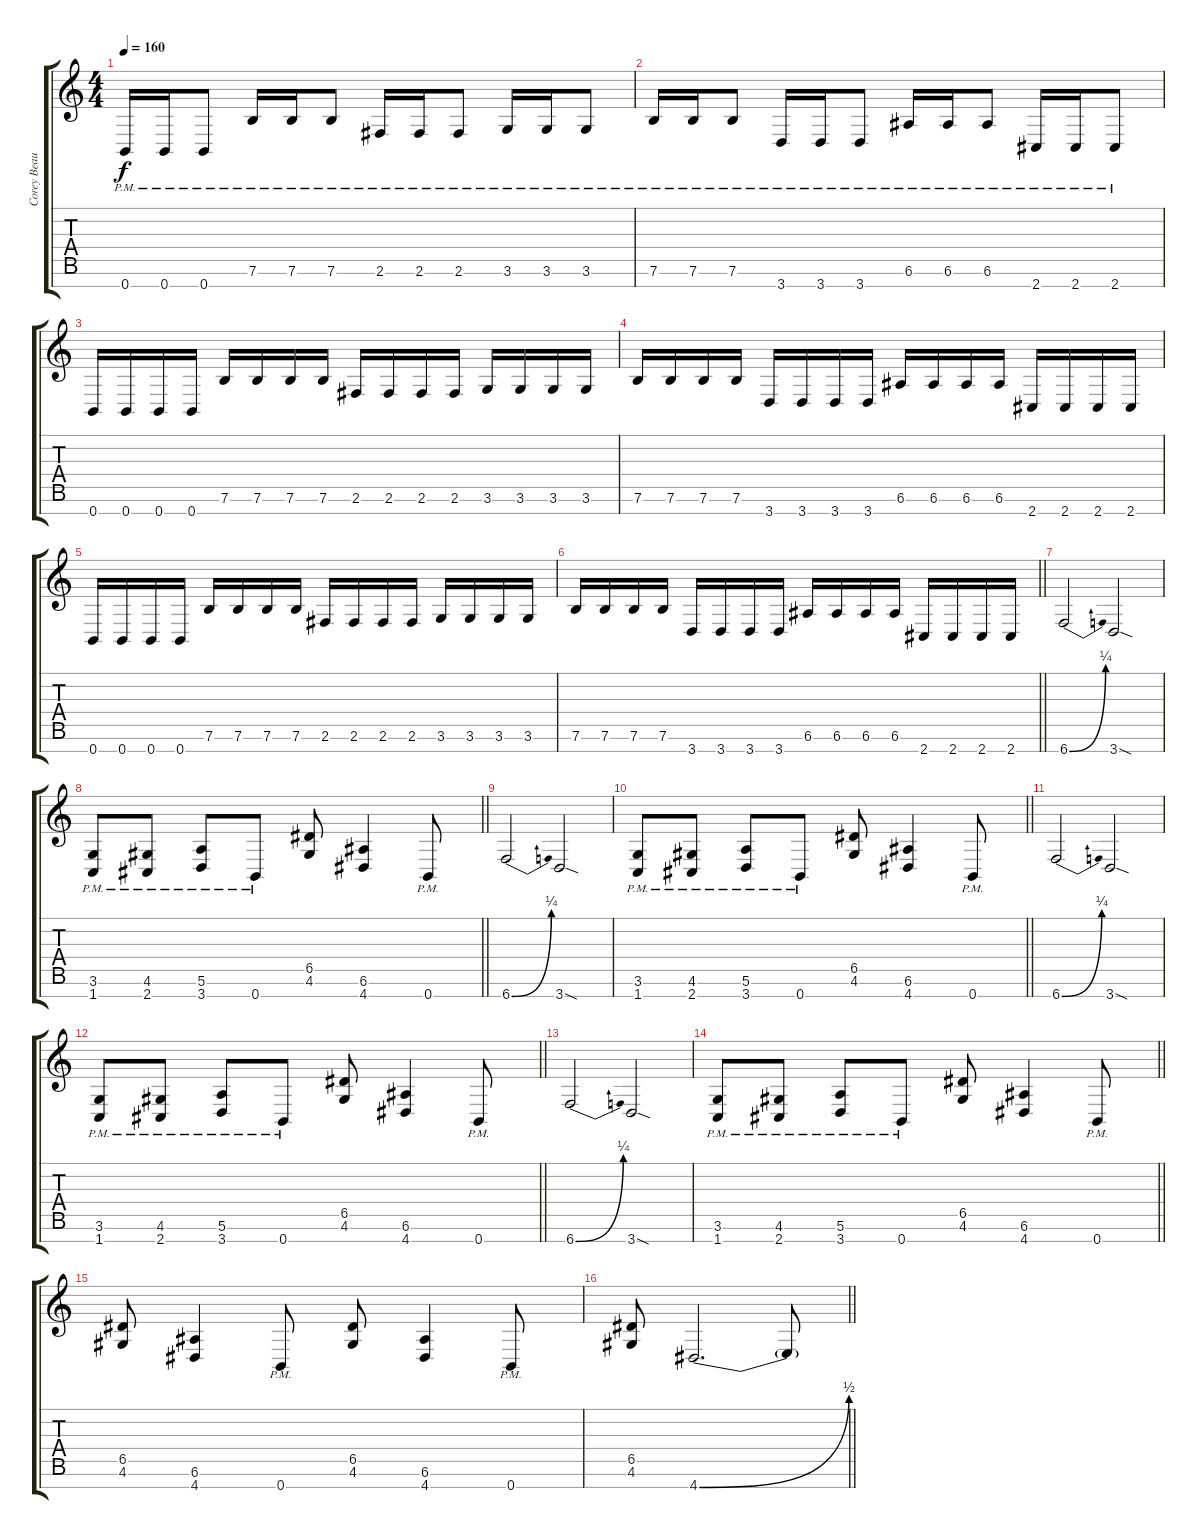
\track ("Corey Beaulieu" "Corey Beau") {instrument distortionguitar}
\staff {score tabs}
\tuning (E4 B3 G3 D3 A2 E2 B1) {hide}
\ts (4 4)
\tempo 160
\clef g2
\ks c
0.7{pm}.16{dy f} 0.7{pm}.16 0.7{pm}.8 7.6{pm}.16 7.6{pm}.16 7.6{pm}.8 2.6{pm}.16 2.6{pm}.16 2.6{pm}.8 3.6{pm}.16 3.6{pm}.16 3.6{pm}.8 |
7.6{pm}.16 7.6{pm}.16 7.6{pm}.8 3.7{pm}.16 3.7{pm}.16 3.7{pm}.8 6.6{pm}.16 6.6{pm}.16 6.6{pm}.8 2.7{pm}.16 2.7{pm}.16 2.7{pm}.8 |
0.7.16 0.7.16 0.7.16 0.7.16 7.6.16 7.6.16 7.6.16 7.6.16 2.6.16 2.6.16 2.6.16 2.6.16 3.6.16 3.6.16 3.6.16 3.6.16 |
7.6.16 7.6.16 7.6.16 7.6.16 3.7.16 3.7.16 3.7.16 3.7.16 6.6.16 6.6.16 6.6.16 6.6.16 2.7.16 2.7.16 2.7.16 2.7.16 |
0.7.16 0.7.16 0.7.16 0.7.16 7.6.16 7.6.16 7.6.16 7.6.16 2.6.16 2.6.16 2.6.16 2.6.16 3.6.16 3.6.16 3.6.16 3.6.16 |
\barLineRight lightlight
7.6.16 7.6.16 7.6.16 7.6.16 3.7.16 3.7.16 3.7.16 3.7.16 6.6.16 6.6.16 6.6.16 6.6.16 2.7.16 2.7.16 2.7.16 2.7.16 |
\section ("" "")
6.7{be (bend 0 0 60 1)}.2{volume 13} 3.7{sod}.2 |
\barLineRight lightlight
(3.6{pm} 1.7{pm}).8 (4.6{pm} 2.7{pm}).8 (5.6{pm} 3.7{pm}).8 0.7{pm}.8 (6.5 4.6).8 (6.6 4.7).4 0.7{pm}.8 |
6.7{be (bend 0 0 60 1)}.2{volume 13} 3.7{sod}.2 |
\barLineRight lightlight
(3.6{pm} 1.7{pm}).8 (4.6{pm} 2.7{pm}).8 (5.6{pm} 3.7{pm}).8 0.7{pm}.8 (6.5 4.6).8 (6.6 4.7).4 0.7{pm}.8 |
6.7{be (bend 0 0 60 1)}.2{volume 13} 3.7{sod}.2 |
\barLineRight lightlight
(3.6{pm} 1.7{pm}).8 (4.6{pm} 2.7{pm}).8 (5.6{pm} 3.7{pm}).8 0.7{pm}.8 (6.5 4.6).8 (6.6 4.7).4 0.7{pm}.8 |
6.7{be (bend 0 0 60 1)}.2{volume 13} 3.7{sod}.2 |
\barLineRight lightlight
(3.6{pm} 1.7{pm}).8 (4.6{pm} 2.7{pm}).8 (5.6{pm} 3.7{pm}).8 0.7{pm}.8 (6.5 4.6).8 (6.6 4.7).4 0.7{pm}.8 |
(6.5 4.6).8 (6.6 4.7).4 0.7{pm}.8 (6.5 4.6).8 (6.6 4.7).4 0.7{pm}.8 |
\barLineRight lightlight
(6.5 4.6).8 4.7{be (bend 0 0 60 2)}.2{d} 4.7{t}.8
